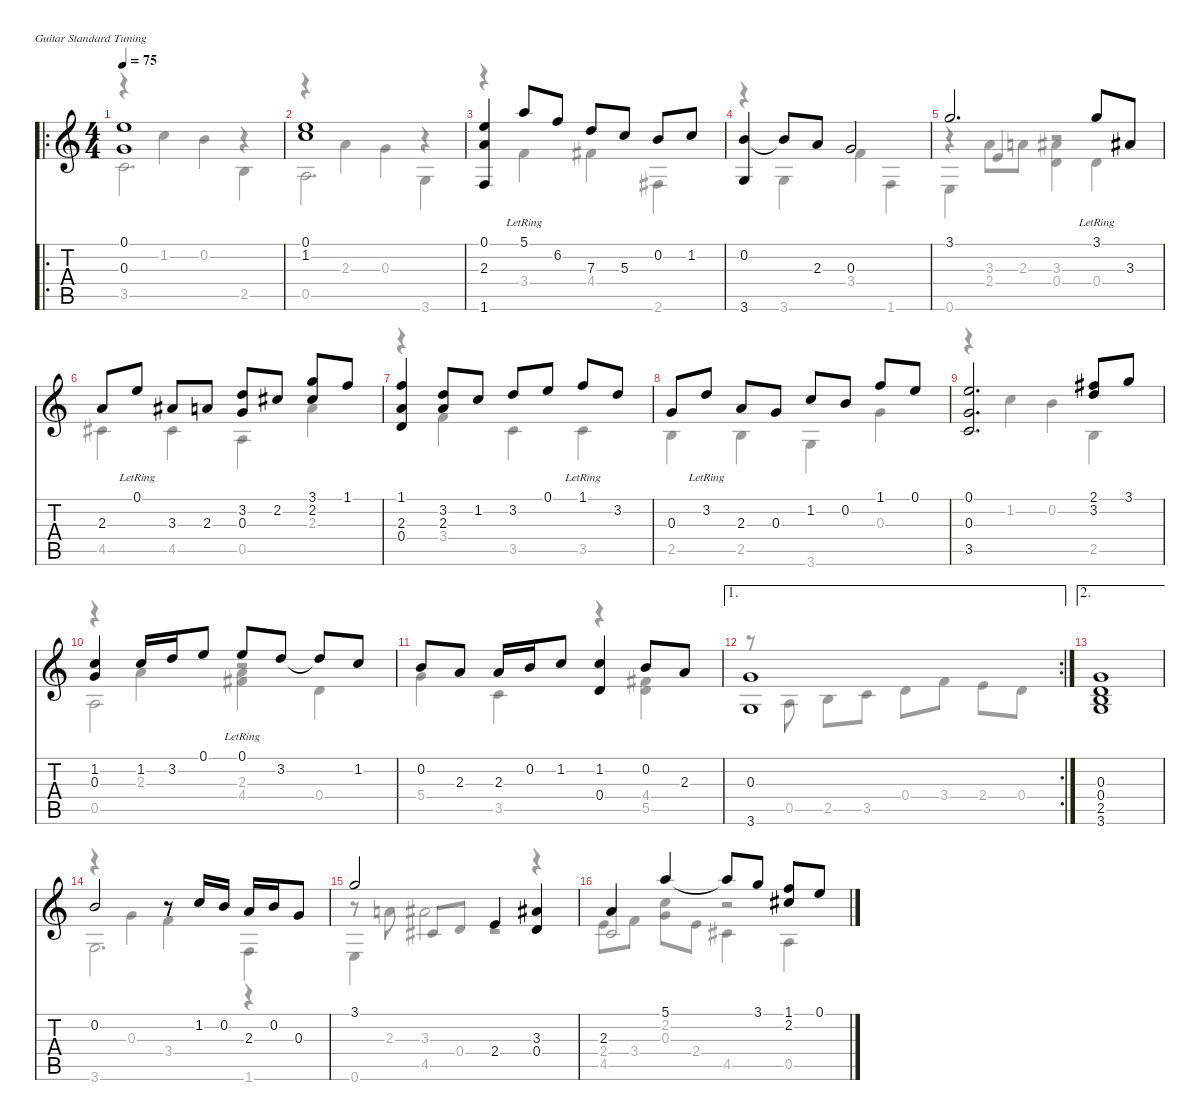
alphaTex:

\hideDynamics
\bracketExtendMode nobrackets
\otherSystemsTrackNameOrientation horizontal
\track "" {instrument acousticguitarnylon}
\staff {score tabs}
\tuning (E4 B3 G3 D3 A2 E2)
\voice
\ro
\ts (4 4)
\tempo 75
\clef g2
\ks c
(0.1 0.3).1{dy mf instrument acousticguitarnylon beam Up} |
(0.1 1.2).1{dy f beam Up} |
(0.1 2.3 1.6).4{beam Up} 5.1{lr}.8{beam Up} 6.2.8{beam Up} 7.3.8{beam Up} 5.3.8{beam Up} 0.2.8{beam Up} 1.2.8{beam Up} |
(0.2 3.6).4{beam Up} 0.2{t}.8{dy ppp beam Up} 2.3.8{dy f beam Up} 0.3.2{beam Up} |
3.1.2{d beam Up} 3.1{lr}.8{beam Up} 3.3{acc #}.8{beam Up} |
2.3.8{beam Up} 0.1{lr}.8{beam Up} 3.3{acc #}.8{beam Up} 2.3.8{beam Up} (3.2 0.3).8{beam Up} 2.2{acc #}.8{beam Up} (3.1 2.2{acc #}).8{beam Up} 1.1.8{beam Up} |
(1.1 2.3 0.4).4{beam Up} (3.2 2.3).8{beam Up} 1.2.8{beam Up} 3.2.8{beam Up} 0.1.8{beam Up} 1.1{lr}.8{beam Up} 3.2.8{beam Up} |
0.3.8{beam Up} 3.2{lr}.8{beam Up} 2.3.8{beam Up} 0.3.8{beam Up} 1.2.8{beam Up} 0.2.8{beam Up} 1.1.8{beam Up} 0.1.8{dy mf beam Up} |
(0.1 0.3 3.5).2{d dy f beam Up} (2.1{acc #} 3.2).8{beam Up} 3.1.8{beam Up} |
(1.2 0.3).4{beam Up} 1.2.16{beam Up} 3.2.16{beam Up} 0.1.8{beam Up} 0.1{lr}.8{beam Up} 3.2.8{beam Up} 3.2{t}.8{dy ppp beam Up} 1.2.8{dy f beam Up} |
0.2.8{beam Up} 2.3.8{beam Up} 2.3.16{beam Up} 0.2.16{beam Up} 1.2.8{beam Up} (1.2 0.4).4{beam Up} 0.2.8{beam Up} 2.3.8{beam Up} |
\ae 1
\rc 2
(0.3 3.6).1{beam Up} |
\ae 2
(0.3 0.4 2.5 3.6).1{beam Up} |
0.2.2{beam Up} r.8{beam Up} 1.2.16{beam Up} 0.2.16{beam Up} 2.3.16{beam Up} 0.2.16{beam Up} 0.3.8{beam Up} |
3.1.2{beam Up} 2.4.4{dy ff beam Up} (3.3{acc #} 0.4).4{dy f beam Up} |
2.3.4{dy mf beam Up} 5.1.4{dy f beam Up} 5.1{t}.8{dy ppp beam Up} 3.1.8{dy f beam Up} (1.1 2.2{acc #}).8{beam Up} 0.1.8{beam Up}
\voice
\clef g2
\ottava regular
\simile none
\ks c
r.4{dy f beam Down} 1.2.4{beam Down} 0.2.4{beam Down} 2.5.4{dy ff beam Down} |
r.4{beam Down} 2.3.4{dy f beam Down} 0.3.4{beam Down} 3.6.4{dy ff beam Down} |
r.4{beam Down} 3.4.4{beam Down} 4.4{acc #}.4{beam Down} 2.6{acc #}.4{beam Down} |
r.4{beam Down} 3.6.4{beam Down} 3.4.4{beam Down} 1.6.4{beam Down} |
0.6.4{beam Down} 3.3{acc #}.8{dy f beam Down} 2.3.8{beam Down} (3.3{acc #} 0.4).4{beam Down} 0.4.4{dy ff beam Down} |
4.5{acc #}.4{beam Down} 4.5{acc #}.4{beam Down} 0.5.4{beam Down} 2.3.4{beam Down} |
r.4{beam Down} 3.4.4{beam Down} 3.5.4{beam Down} 3.5.4{beam Down} |
2.5.4{beam Down} 2.5.4{beam Down} 3.6.4{beam Down} 0.3.4{beam Down} |
r.4{beam Down} 1.2.4{dy f beam Down} 0.2.4{beam Down} 2.5.4{dy ff beam Down} |
r.4{beam Down} 2.3.4{dy mf beam Down} (2.3 4.4{acc #}).4{beam Down} 0.4.4{dy ff beam Down} |
5.4.4{beam Down} 3.5.4{beam Down} r.4{beam Down} (4.4{acc #} 5.5).4{dy mf beam Down} |
r.8{beam Down} 0.5.8{dy f beam Down} 2.5.8{beam Down} 3.5.8{beam Down} 0.4.8{beam Down} 3.4.8{beam Down} 2.4.8{beam Down} 0.4.8{beam Down} |
|
r.4{beam Down} 0.3.4{beam Down} 3.4.4{dy ff beam Down} 1.6.4{beam Down} |
r.8{beam Down} 2.3.8{dy f beam Down} 3.3{acc #}.2{beam Down} r.4{beam Down} |
2.4.8{dy mf beam Down} 3.4.8{dy f beam Down} (2.2{acc #} 0.3).8{dy mf beam Down} 2.4.8{dy f beam Down} 4.5{acc #}.4{dy ff beam Down} 0.5.4{beam Down}
\voice
\clef g2
\ottava regular
\simile none
\ks c
3.5.2{d dy ff beam Down} r.4{beam Down} |
0.5.2{d beam Down} r.4{beam Down} |
|
|
r.4{beam Down} 2.4.4{beam Up} r.2{beam Up} |
|
|
|
|
0.5.2{beam Down} r.2{beam Down} |
|
|
|
3.6.2{d beam Down} r.4{beam Down} |
0.6.4{beam Down} 4.5{acc #}.8{beam Up} 0.4.8{dy f beam Up} r.2{beam Up} |
4.5{acc #}.2{dy ff beam Up} r.2{beam Down}
